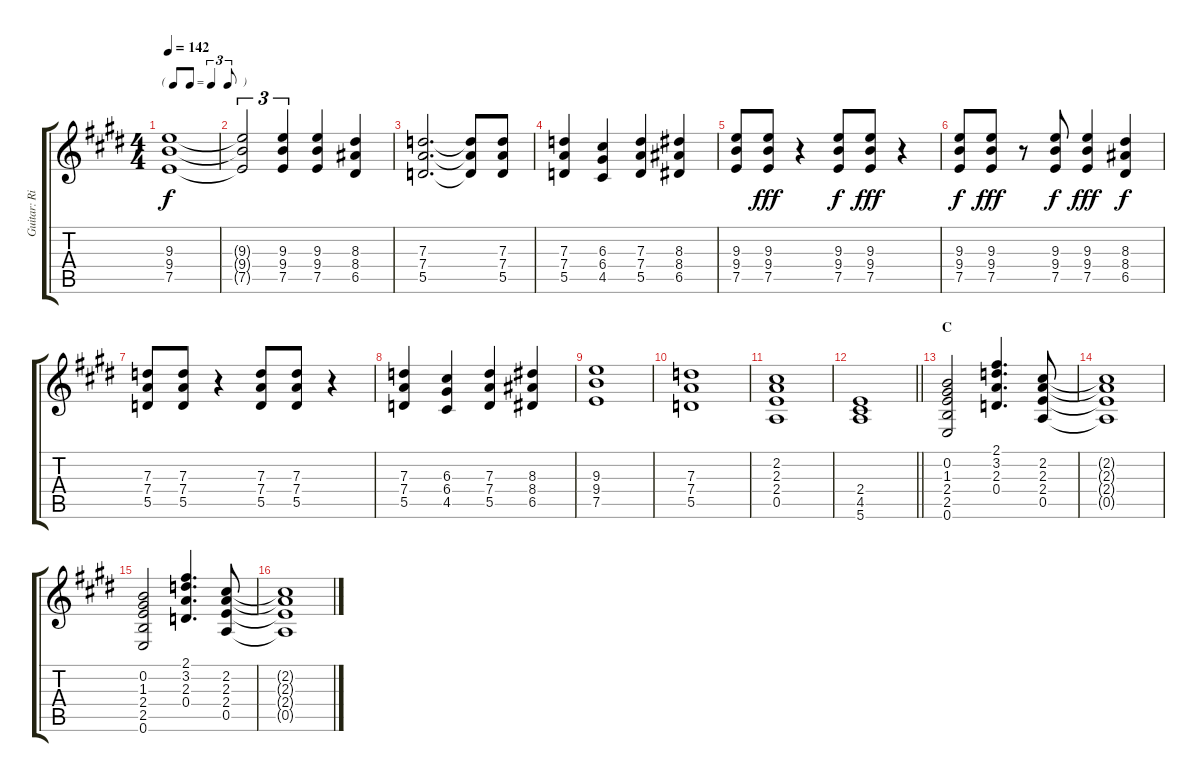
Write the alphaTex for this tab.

\track ("Guitar: Rik" "Guitar: Ri") {instrument distortionguitar}
\staff {score tabs}
\tuning (E4 B3 G3 D3 A2 E2) {hide}
\ts (4 4)
\tf triplet8th
\tempo 142
\clef g2
\ks e
(9.3 9.4 7.5).1{dy f} |
(9.3{t} 9.4{t} 7.5{t}).2{tu (3 2)} (9.3 9.4 7.5).4{tu (3 2)} (9.3 9.4 7.5).4 (8.3 8.4 6.5).4 |
(7.3 7.4 5.5).2{d} (7.3{t} 7.4{t} 5.5{t}).8 (7.3 7.4 5.5).8 |
(7.3 7.4 5.5).4 (6.3 6.4 4.5).4 (7.3 7.4 5.5).4 (8.3 8.4 6.5).4 |
(9.3 9.4 7.5).8 (9.3 9.4 7.5).8{dy fff} r.4 (9.3 9.4 7.5).8{dy f} (9.3 9.4 7.5).8{dy fff} r.4 |
(9.3 9.4 7.5).8{dy f} (9.3 9.4 7.5).8{dy fff} r.8 (9.3 9.4 7.5).8{dy f} (9.3 9.4 7.5).4{dy fff} (8.3 8.4 6.5).4{dy f} |
(7.3 7.4 5.5).8 (7.3 7.4 5.5).8 r.4 (7.3 7.4 5.5).8 (7.3 7.4 5.5).8 r.4 |
(7.3 7.4 5.5).4 (6.3 6.4 4.5).4 (7.3 7.4 5.5).4 (8.3 8.4 6.5).4 |
(9.3 9.4 7.5).1 |
(7.3 7.4 5.5).1 |
(2.2 2.3 2.4 0.5).1 |
\barLineRight lightlight
(2.4 4.5 5.6).1 |
\section ("" "C")
(0.2 1.3 2.4 2.5 0.6).2 (2.1 3.2 2.3 0.4).4{d} (2.2 2.3 2.4 0.5).8 |
(2.2{t} 2.3{t} 2.4{t} 0.5{t}).1 |
(0.2 1.3 2.4 2.5 0.6).2 (2.1 3.2 2.3 0.4).4{d} (2.2 2.3 2.4 0.5).8 |
(2.2{t} 2.3{t} 2.4{t} 0.5{t}).1
